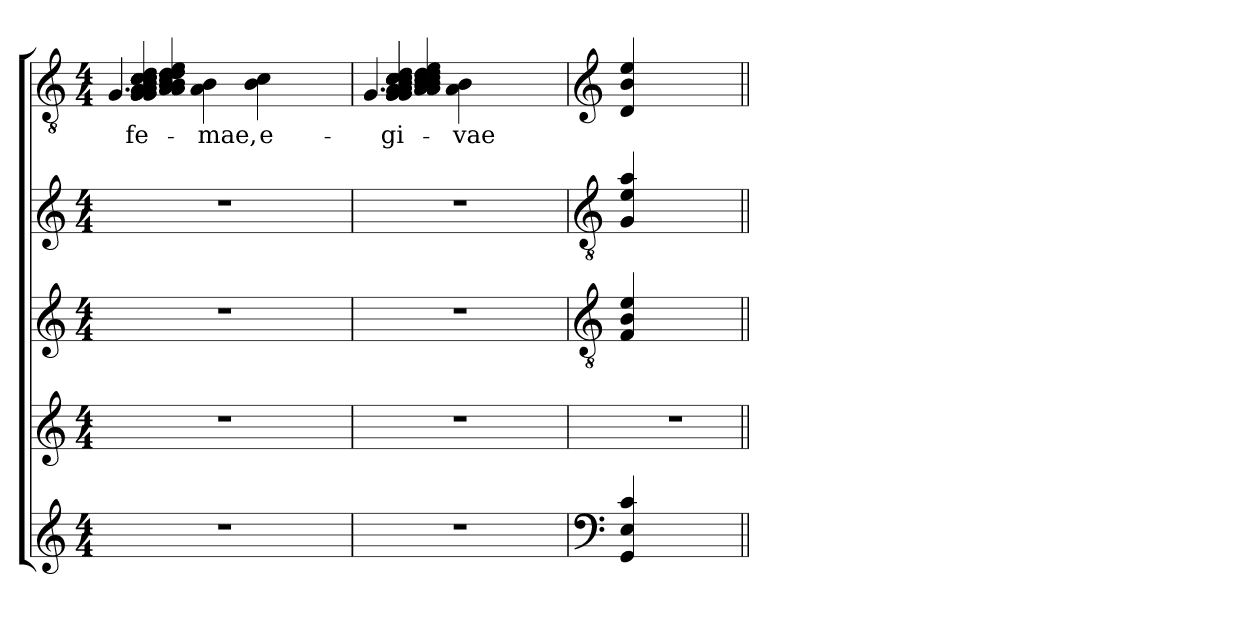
**kern	**kern	**kern	**kern	**kern	**text
*part5	*part4	*part3	*part2	*part1	*part1
*staff5	*staff4	*staff3	*staff2	*staff1	*staff1
*clefG2	*clefG2	*clefG2	*clefG2	*clefGv2	*
*k[]	*k[]	*k[]	*k[]	*k[]	*
*C:	*C:	*C:	*C:	*C:	*
*M4/4	*M4/4	*M4/4	*M4/4	*M4/4	*
=1	=1	=1	=1	=1	=1
!	!	!	!	!LO:N:n=1:head=solid	!
!	!	!	!	!LO:N:n=2:head=solid	!
!	!	!	!	!LO:N:n=3:head=solid	!
!	!	!	!	!LO:N:n=4:head=solid	!
!	!	!	!	!LO:N:n=5:head=solid	!
!	!	!	!	!LO:N:n=6:head=solid	!
!	!	!	!	!LO:N:n=7:head=solid	!
!	!	!	!	!LO:N:n=8:head=solid	!
!	!	!	!	!LO:N:n=9:head=solid	!
!	!	!	!	!LO:N:n=10:head=solid	!
!	!	!	!	!LO:N:n=11:head=solid	!
*	*	*	*	*^	*
!	!	!	!	!LO:N:n=12:head=solid	!LO:N:head=solid	!LO:LY:b
*	*	*	*	*	*^	*
!	!	!	!	!	!	!LO:N:n=1:head=solid	!LO:LY:b
!	!	!	!	!	!	!LO:N:n=2:head=solid	!
!	!	!	!	!	!	!LO:N:n=3:head=solid	!
!	!	!	!	!	!	!LO:N:n=4:head=solid	!
!	!	!	!	!	!	!LO:N:n=5:head=solid	!
!	!	!	!	!	!	!LO:N:n=6:head=solid	!
!	!	!	!	!	!	!LO:N:n=7:head=solid	!
!	!	!	!	!	!	!LO:N:n=8:head=solid	!LO:LY:b
1r	1r	1r	1r	4G/ 4G/ 4G/ 4A/ 4A/ 4B/ 4c/ 4c/ 4c/ 4c/ 4c/ 4d/	4.G/	4A/ 4A/ 4B/ 4B/ 4c/ 4d/ 4d/ 4e/	-fe-
!	!	!	!	!LO:N:n=1:head=solid	!	!	!
!	!	!	!	!LO:N:n=2:head=solid	!	!	!LO:LY:b
.	.	.	.	4A\ 4B\	.	4ryy	-mae,
.	.	.	.	.	4ryy	.	.
!	!	!	!	!LO:N:n=1:head=solid	!	!	!
!	!	!	!	!LO:N:n=2:head=solid	!	!	!LO:LY:b
.	.	.	.	4B\ 4c\	.	2ryy	e-
.	.	.	.	.	4.ryy	.	.
.	.	.	.	4ryy	.	.	.
!!LO:LB:g=z	!!	!!
=2	=2	=2	=2	=2	=2	=2	=2
!	!	!	!	!LO:N:n=1:head=solid	!	!	!
!	!	!	!	!LO:N:n=2:head=solid	!	!	!
!	!	!	!	!LO:N:n=3:head=solid	!	!	!
!	!	!	!	!LO:N:n=4:head=solid	!	!	!
!	!	!	!	!LO:N:n=5:head=solid	!	!	!
!	!	!	!	!LO:N:n=6:head=solid	!	!	!
!	!	!	!	!LO:N:n=7:head=solid	!	!	!
!	!	!	!	!LO:N:n=8:head=solid	!	!	!
!	!	!	!	!LO:N:n=9:head=solid	!	!	!
!	!	!	!	!LO:N:n=10:head=solid	!	!	!
!	!	!	!	!LO:N:n=11:head=solid	!	!	!
!	!	!	!	!LO:N:n=12:head=solid	!LO:N:head=solid	!	!LO:LY:b
!	!	!	!	!	!	!LO:N:n=1:head=solid	!LO:LY:b
!	!	!	!	!	!	!LO:N:n=2:head=solid	!
!	!	!	!	!	!	!LO:N:n=3:head=solid	!
!	!	!	!	!	!	!LO:N:n=4:head=solid	!
!	!	!	!	!	!	!LO:N:n=5:head=solid	!
!	!	!	!	!	!	!LO:N:n=6:head=solid	!
!	!	!	!	!	!	!LO:N:n=7:head=solid	!
!	!	!	!	!	!	!LO:N:n=8:head=solid	!
!	!	!	!	!	!	!LO:N:n=9:head=solid	!
!	!	!	!	!	!	!LO:N:n=10:head=solid	!LO:LY:b
1r	1r	1r	1r	4G/ 4G/ 4G/ 4A/ 4A/ 4B/ 4c/ 4c/ 4c/ 4c/ 4c/ 4d/	4.G/	4A/ 4A/ 4A/ 4B/ 4B/ 4c/ 4c/ 4d/ 4d/ 4e/	-gi-
.	.	.	.	8ryy	.	4.ryy	.
!	!	!	!	!LO:N:n=1:head=solid	!	!	!
!	!	!	!	!LO:N:n=2:head=solid	!	!	!LO:LY:b
.	.	.	.	4A\ 4B\	4.ryy	.	-vae
.	.	.	.	4.ryy	.	4.ryy	.
.	.	.	.	.	4ryy	.	.
*	*	*	*	*v	*v	*v	*
!!LO:LB:g=z
=3	=3	=3	=3	=3	=3
*clefF4	*	*clefGv2	*clefGv2	*clefG2	*
4GG/ 4E/ 4c/	1r	4F/ 4B/ 4e/	4G/ 4e/ 4a/	4d/ 4b/ 4ee/	.
2.ryy	.	2.ryy	2.ryy	2.ryy	.
=||	=||	=||	=||	=||	=||
*-	*-	*-	*-	*-	*-
